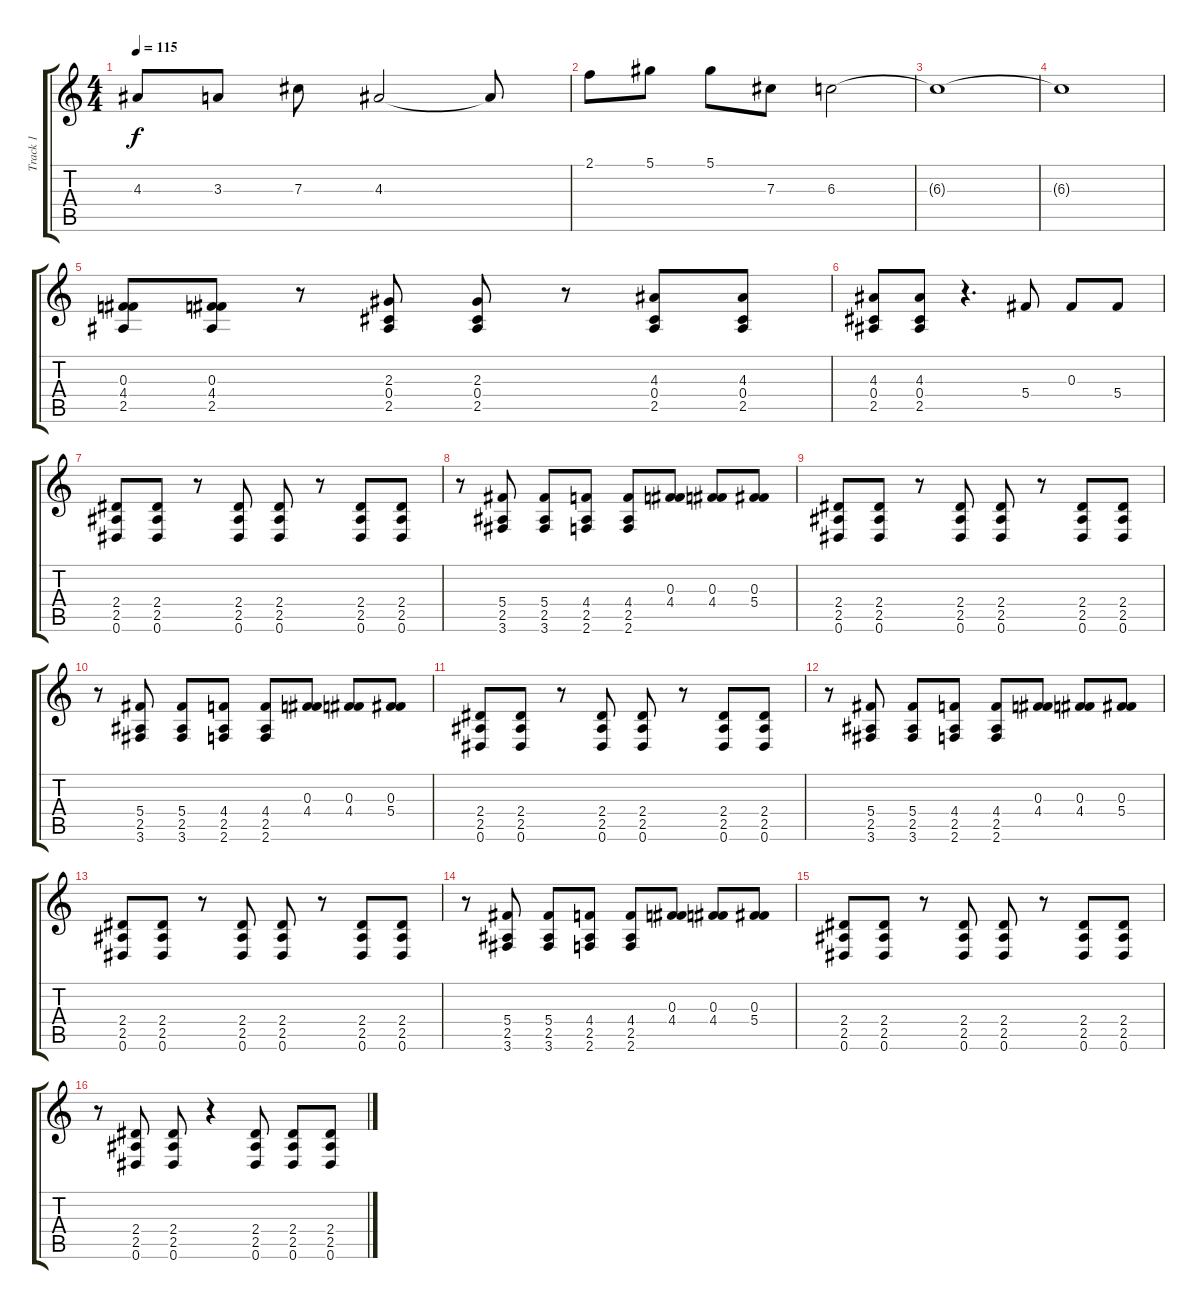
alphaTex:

\track ("Track 1" "Track 1") {instrument distortionguitar}
\staff {score tabs}
\tuning (Eb4 Bb3 Gb3 Db3 Ab2 Eb2) {hide}
\ts (4 4)
\tempo 115
\clef g2
\ks c
4.3.8{dy f} 3.3.8 7.3.8 4.3.2 4.3{t}.8 |
2.1.8 5.1.8 5.1.8 7.3.8 6.3.2 |
6.3{t}.1 |
6.3{t}.1 |
(0.3 4.4 2.5).8{instrument electricguitarclean} (0.3 4.4 2.5).8 r.8 (2.3 0.4 2.5).8 (2.3 0.4 2.5).8 r.8 (4.3 0.4 2.5).8 (4.3 0.4 2.5).8 |
(4.3 0.4 2.5).8 (4.3 0.4 2.5).8 r.4{d} 5.4.8 0.3.8 5.4.8 |
(2.4 2.5 0.6).8{instrument distortionguitar} (2.4 2.5 0.6).8 r.8 (2.4 2.5 0.6).8 (2.4 2.5 0.6).8 r.8 (2.4 2.5 0.6).8 (2.4 2.5 0.6).8 |
r.8 (5.4 2.5 3.6).8 (5.4 2.5 3.6).8 (4.4 2.5 2.6).8 (4.4 2.5 2.6).8 (0.3 4.4).8 (0.3 4.4).8 (0.3 5.4).8 |
(2.4 2.5 0.6).8{instrument distortionguitar} (2.4 2.5 0.6).8 r.8 (2.4 2.5 0.6).8 (2.4 2.5 0.6).8 r.8 (2.4 2.5 0.6).8 (2.4 2.5 0.6).8 |
r.8 (5.4 2.5 3.6).8 (5.4 2.5 3.6).8 (4.4 2.5 2.6).8 (4.4 2.5 2.6).8 (0.3 4.4).8 (0.3 4.4).8 (0.3 5.4).8 |
(2.4 2.5 0.6).8{instrument distortionguitar} (2.4 2.5 0.6).8 r.8 (2.4 2.5 0.6).8 (2.4 2.5 0.6).8 r.8 (2.4 2.5 0.6).8 (2.4 2.5 0.6).8 |
r.8 (5.4 2.5 3.6).8 (5.4 2.5 3.6).8 (4.4 2.5 2.6).8 (4.4 2.5 2.6).8 (0.3 4.4).8 (0.3 4.4).8 (0.3 5.4).8 |
(2.4 2.5 0.6).8{instrument distortionguitar} (2.4 2.5 0.6).8 r.8 (2.4 2.5 0.6).8 (2.4 2.5 0.6).8 r.8 (2.4 2.5 0.6).8 (2.4 2.5 0.6).8 |
r.8 (5.4 2.5 3.6).8 (5.4 2.5 3.6).8 (4.4 2.5 2.6).8 (4.4 2.5 2.6).8 (0.3 4.4).8 (0.3 4.4).8 (0.3 5.4).8 |
(2.4 2.5 0.6).8{instrument distortionguitar} (2.4 2.5 0.6).8 r.8 (2.4 2.5 0.6).8 (2.4 2.5 0.6).8 r.8 (2.4 2.5 0.6).8 (2.4 2.5 0.6).8 |
r.8 (2.4 2.5 0.6).8 (2.4 2.5 0.6).8 r.4 (2.4 2.5 0.6).8 (2.4 2.5 0.6).8 (2.4 2.5 0.6).8
